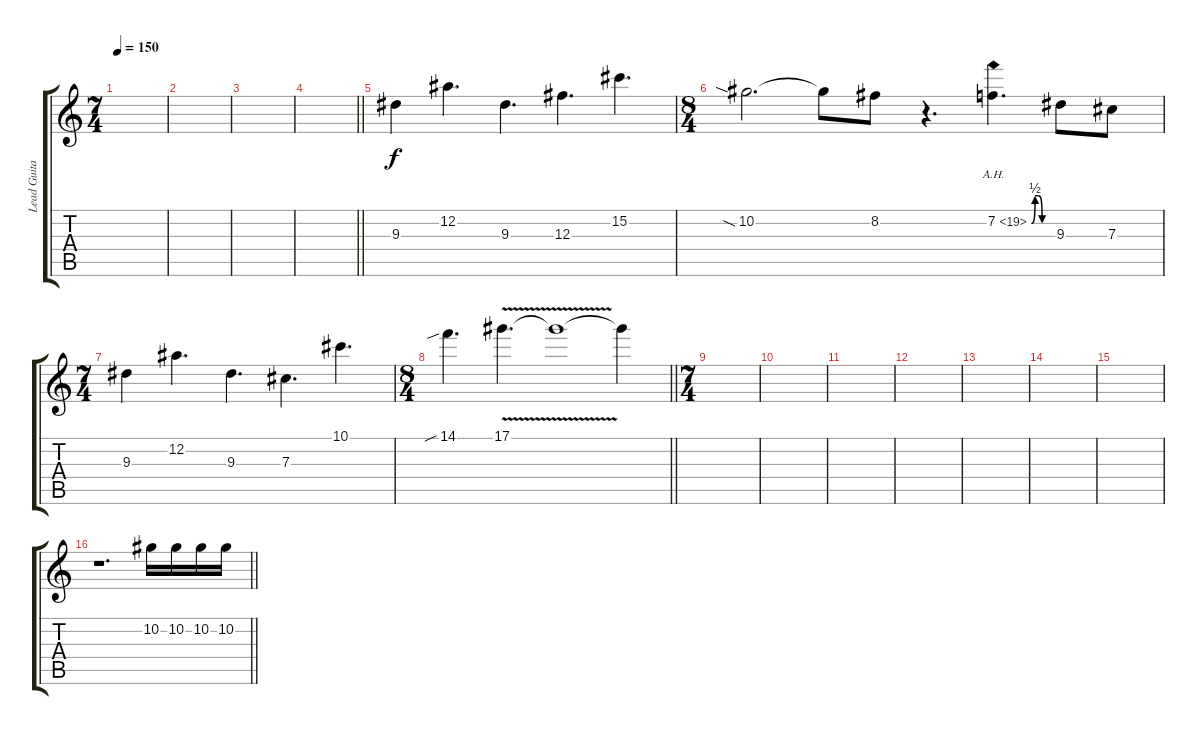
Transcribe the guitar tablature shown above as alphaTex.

\track ("Lead Guitar #3" "Lead Guita") {instrument distortionguitar}
\staff {score tabs}
\tuning (Eb4 Bb3 Gb3 Db3 Ab2 Eb2) {hide}
\ts (7 4)
\section ("" "")
\tempo 150
\clef g2
\ks c
|
|
|
\barLineRight lightlight
|
\section ("" "")
9.3.4{volume 13 instrument distortionguitar} 12.2.4{d} 9.3.4{d} 12.3.4{d} 15.2.4{d} |
\ts (8 4)
10.2{sia}.2{d} 10.2{t}.8 8.2.8 r.4{d} 7.2{be (custom 0 0 10 2 20 2 30 0 60 0) ah 12}.4{d} 9.3.8 7.3.8 |
\ts (7 4)
9.3.4 12.2.4{d} 9.3.4{d} 7.3.4{d} 10.1.4{d} |
\ts (8 4)
\barLineRight lightlight
14.1{sib}.4{d} 17.1{v}.4{d volume 0} 17.1{t}.1 17.1{t}.4 |
\ts (7 4)
\section ("" "")
|
|
|
|
|
|
|
\barLineRight lightlight
r.1{d} 10.2.16{volume 10} 10.2.16 10.2.16 10.2.16
